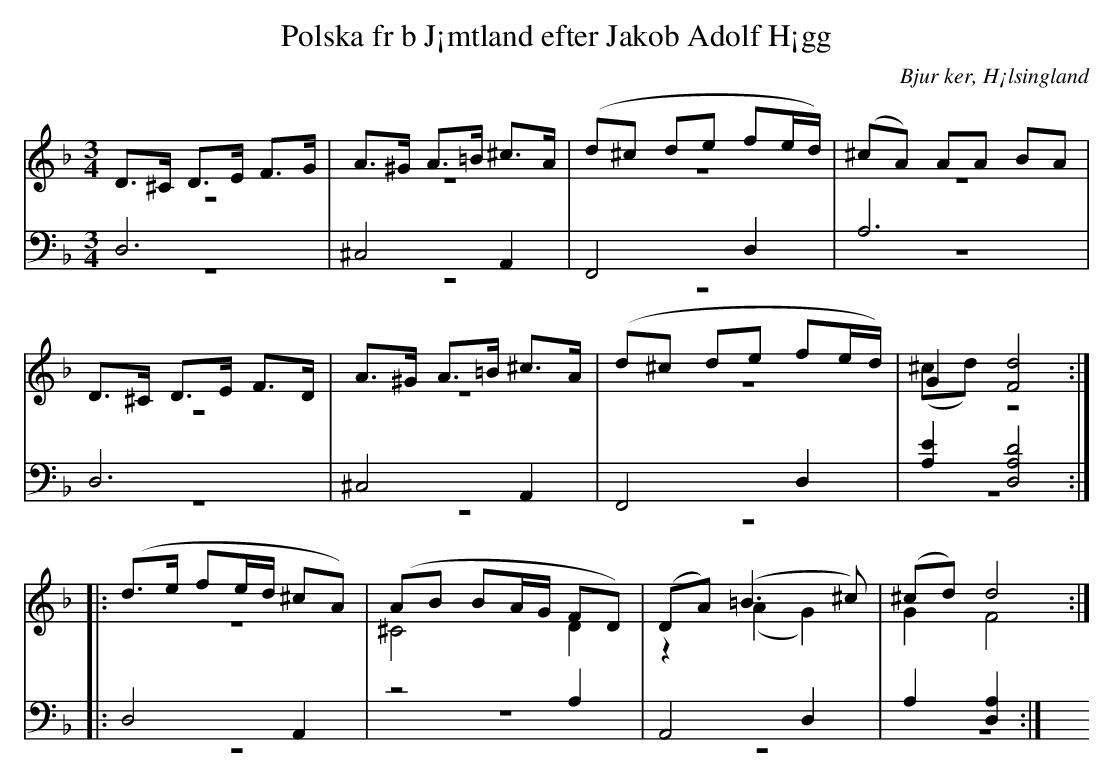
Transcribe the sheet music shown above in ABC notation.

X:1
T: Polska fr b J¡mtland efter Jakob Adolf H¡gg
O: Bjur ker, H¡lsingland
M: 3/4
L: 1/8
K: Dm
V:1
V:2 merge
V:3
V:4 merge
V:1
D>^C D>E F>G|A>^G A>=B ^c>A|(d^c de fe/d/)|(^cA) AA BA|
D>^C D>E F>D|A>^G A>=B ^c>A|(d^c de fe/d/)|G2 [F4d4]:|
|:(d>e fe/d/ ^cA)|(AB BA/G/ FD)|(DA) (=B3 ^c)|(^cd) d4:|
V:2
z6|z6|z6|z6|
z6|z6|z6|(^cd) z4:|
|:z6|^C4 D2|z2 (A2 G2)|G2 F4:|
V:3 clef=bass
D,6|^C,4 A,,2|F,,4 D,2|A,6|
D,6|^C,4 A,,2|F,,4 D,2|[A,2E2] [D,4A,4D4]:|
|:D,4 A,,2|z4 A,2|A,,4 D,2|A,2 [D,2A,2]:|
V:4 clef=bass
z6|z6|z6|z6|
z6|z6|z6|z6:|
|:z6|z6|z6|z6:|
